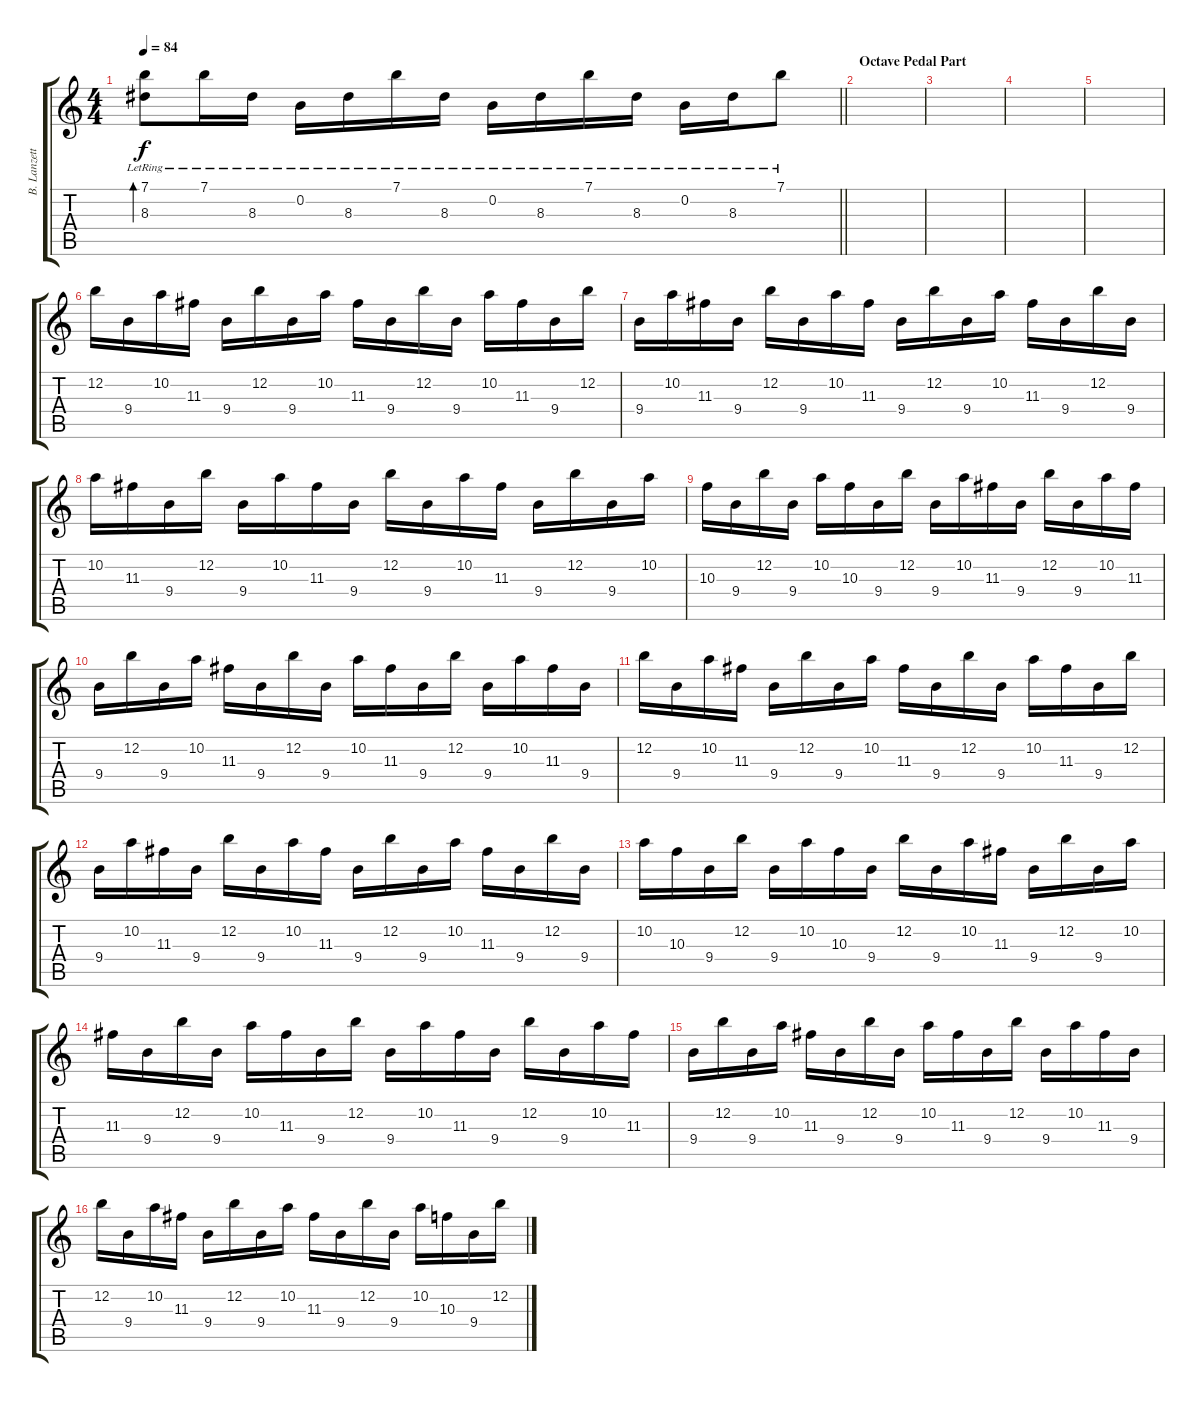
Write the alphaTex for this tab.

\track ("B. Lanzetti - Guitar #2" "B. Lanzett") {instrument electricguitarjazz}
\staff {score tabs}
\tuning (E4 B3 G3 D3 A2 E2) {hide}
\ts (4 4)
\tempo 84
\clef g2
\barLineRight lightlight
\ks c
(7.1{lr} 8.3{lr}).8{bd 60 dy f} 7.1{lr}.16 8.3{lr}.16 0.2{lr}.16 8.3{lr}.16 7.1{lr}.16 8.3{lr}.16 0.2{lr}.16 8.3{lr}.16 7.1{lr}.16 8.3{lr}.16 0.2{lr}.16 8.3{lr}.16 7.1{lr}.8 |
\section ("" "Octave Pedal Part")
|
|
|
|
12.2.16 9.4.16 10.2.16 11.3.16 9.4.16 12.2.16 9.4.16 10.2.16 11.3.16 9.4.16 12.2.16 9.4.16 10.2.16 11.3.16 9.4.16 12.2.16 |
9.4.16 10.2.16 11.3.16 9.4.16 12.2.16 9.4.16 10.2.16 11.3.16 9.4.16 12.2.16 9.4.16 10.2.16 11.3.16 9.4.16 12.2.16 9.4.16 |
10.2.16 11.3.16 9.4.16 12.2.16 9.4.16 10.2.16 11.3.16 9.4.16 12.2.16 9.4.16 10.2.16 11.3.16 9.4.16 12.2.16 9.4.16 10.2.16 |
10.3.16 9.4.16 12.2.16 9.4.16 10.2.16 10.3.16 9.4.16 12.2.16 9.4.16 10.2.16 11.3.16 9.4.16 12.2.16 9.4.16 10.2.16 11.3.16 |
9.4.16 12.2.16 9.4.16 10.2.16 11.3.16 9.4.16 12.2.16 9.4.16 10.2.16 11.3.16 9.4.16 12.2.16 9.4.16 10.2.16 11.3.16 9.4.16 |
12.2.16 9.4.16 10.2.16 11.3.16 9.4.16 12.2.16 9.4.16 10.2.16 11.3.16 9.4.16 12.2.16 9.4.16 10.2.16 11.3.16 9.4.16 12.2.16 |
9.4.16 10.2.16 11.3.16 9.4.16 12.2.16 9.4.16 10.2.16 11.3.16 9.4.16 12.2.16 9.4.16 10.2.16 11.3.16 9.4.16 12.2.16 9.4.16 |
10.2.16 10.3.16 9.4.16 12.2.16 9.4.16 10.2.16 10.3.16 9.4.16 12.2.16 9.4.16 10.2.16 11.3.16 9.4.16 12.2.16 9.4.16 10.2.16 |
11.3.16 9.4.16 12.2.16 9.4.16 10.2.16 11.3.16 9.4.16 12.2.16 9.4.16 10.2.16 11.3.16 9.4.16 12.2.16 9.4.16 10.2.16 11.3.16 |
9.4.16 12.2.16 9.4.16 10.2.16 11.3.16 9.4.16 12.2.16 9.4.16 10.2.16 11.3.16 9.4.16 12.2.16 9.4.16 10.2.16 11.3.16 9.4.16 |
12.2.16 9.4.16 10.2.16 11.3.16 9.4.16 12.2.16 9.4.16 10.2.16 11.3.16 9.4.16 12.2.16 9.4.16 10.2.16 10.3.16 9.4.16 12.2.16
